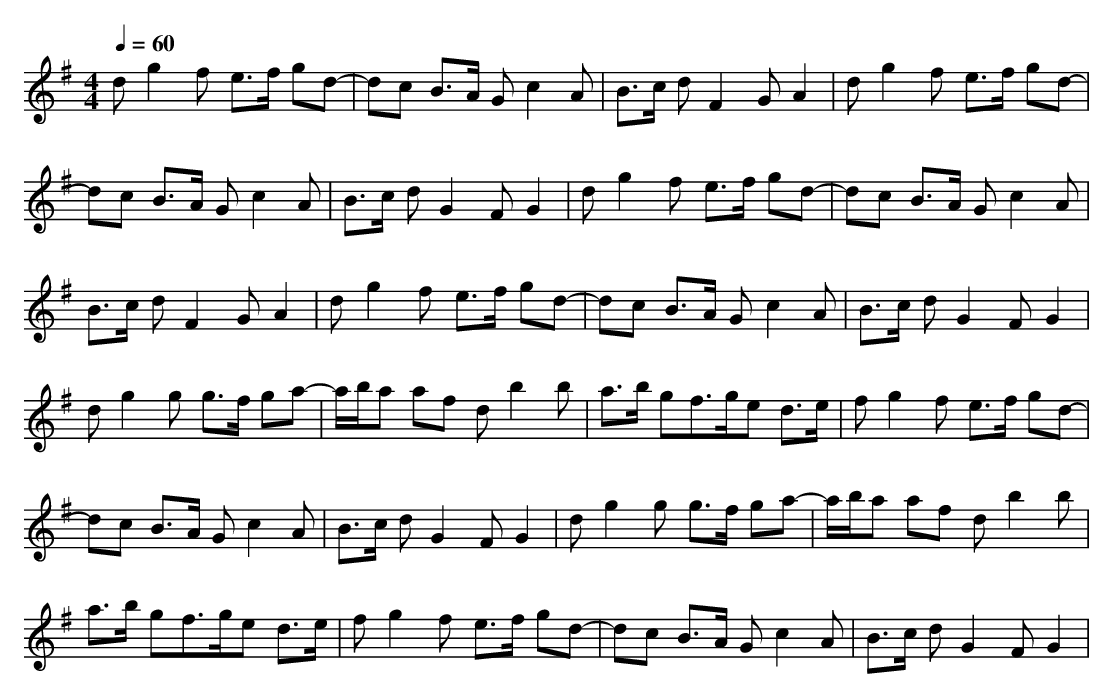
X:1
T:
M: 4/4
L: 1/8
Q:1/4=60
K:G % 1 sharps
dg2f e3/2f/2 gd-|dc B3/2A/2 Gc2A|B3/2c/2 dF2G A2|dg2f e3/2f/2 gd-|
dc B3/2A/2 Gc2A|B3/2c/2 dG2F G2|dg2f e3/2f/2 gd-|dc B3/2A/2 Gc2A|
B3/2c/2 dF2G A2|dg2f e3/2f/2 gd-|dc B3/2A/2 Gc2A|B3/2c/2 dG2F G2|
dg2g g3/2f/2 ga-|a/2b/2a af db2b|a3/2b/2 gf3/2g/2e d3/2e/2|fg2f e3/2f/2 gd-|
dc B3/2A/2 Gc2A|B3/2c/2 dG2F G2|dg2g g3/2f/2 ga-|a/2b/2a af db2b|
a3/2b/2 gf3/2g/2e d3/2e/2|fg2f e3/2f/2 gd-|dc B3/2A/2 Gc2A|B3/2c/2 dG2F G2|
